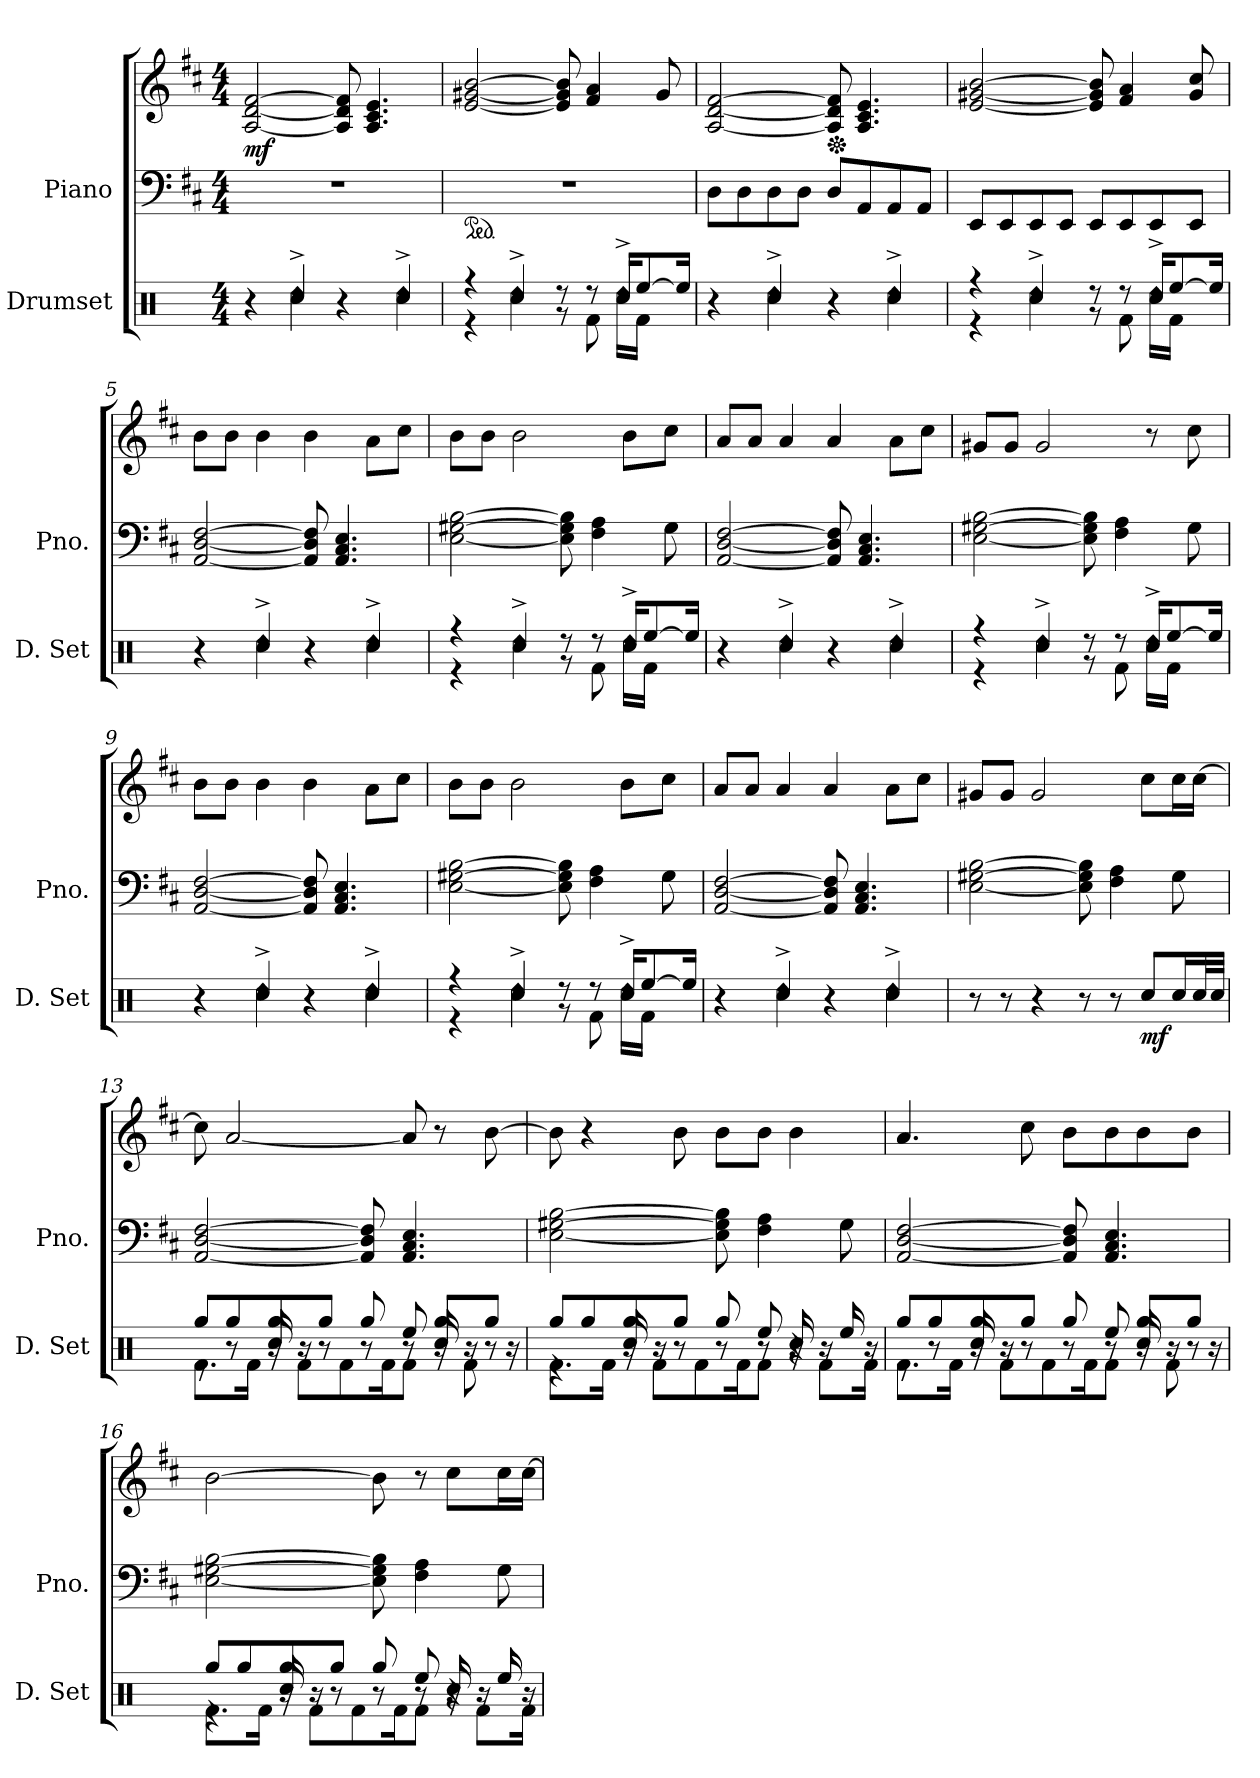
**kern	**dynam	**kern	**kern	**dynam
*part2	*part2	*part1	*part1	*part1
*staff3	*staff3	*staff2	*staff1	*staff1/2
*I"Drumset	*	*I"Piano	*	*
*I'D. Set	*	*I'Pno.	*	*
*clefX	*	*clefF4	*clefG2	*
*k[]	*	*k[f#c#]	*k[f#c#]	*
*M4/4	*	*M4/4	*M4/4	*
*MM87	*	*MM87	*MM87	*
=1	=1	=1	=1	=1
*^	*	*	*	*
!	!	!	!	!	!LO:DY:b
4r	4ryy	.	1r	[2A/ [2d/ [2f#/	mf
!	!LO:N:head=diamond	!	!	!	!
4Rcc^/	4Rdd\	.	.	.	.
4r	4ryy	.	.	8A/] 8d/] 8f#/]	.
.	.	.	.	4.A/ 4.c#/ 4.e/	.
!	!LO:N:head=diamond	!	!	!	!
4Rcc^/	4Rdd\	.	.	.	.
=2	=2	=2	=2	=2	=2
*	*	*	*ped	*	*
4r	4r	.	1r	[2e/ [2g#X/ [2b/	.
!	!LO:N:head=diamond	!	!	!	!
4Rcc^/	4Rdd\	.	.	.	.
8r	8r	.	.	8e/] 8g#/] 8b/]	.
8r	8Rf\	.	.	4f#/ 4a/	.
!	!LO:N:head=diamond	!	!	!	!
16Rcc^/KL	16Rdd\LL	.	.	.	.
[8Ree/	16Rf\JJ	.	.	.	.
.	8ryy	.	.	8g#/	.
16Ree/Jk]	.	.	.	.	.
=3	=3	=3	=3	=3	=3
4r	4ryy	.	8D\L	[2A/ [2d/ [2f#/	.
.	.	.	8D\	.	.
!	!LO:N:head=diamond	!	!	!	!
4Rcc^/	4Rdd\	.	8D\	.	.
.	.	.	8D\J	.	.
*	*	*	*	*Xped	*
4r	4ryy	.	8D/L	8A/] 8d/] 8f#/]	.
.	.	.	8AA/	4.A/ 4.c#/ 4.e/	.
!	!LO:N:head=diamond	!	!	!	!
4Rcc^/	4Rdd\	.	8AA/	.	.
.	.	.	8AA/J	.	.
!!LO:LB:g=z
=4	=4	=4	=4	=4	=4
4r	4r	.	8EE/L	[2e/ [2g#X/ [2b/	.
.	.	.	8EE/	.	.
!	!LO:N:head=diamond	!	!	!	!
4Rcc^/	4Rdd\	.	8EE/	.	.
.	.	.	8EE/J	.	.
8r	8r	.	8EE/L	8e/] 8g#/] 8b/]	.
8r	8Rf\	.	8EE/	4f#/ 4a/	.
!	!LO:N:head=diamond	!	!	!	!
16Rcc^/KL	16Rdd\LL	.	8EE/	.	.
[8Ree/	16Rf\JJ	.	.	.	.
.	8ryy	.	8EE/J	8g#/ 8cc#/	.
16Ree/Jk]	.	.	.	.	.
=5	=5	=5	=5	=5	=5
4r	4ryy	.	[2AA/ [2D/ [2F#/	8b\L	.
.	.	.	.	8b\J	.
!	!LO:N:head=diamond	!	!	!	!
4Rcc^/	4Rdd\	.	.	4b\	.
4r	4ryy	.	8AA/] 8D/] 8F#/]	4b\	.
.	.	.	4.AA/ 4.C#/ 4.E/	.	.
!	!LO:N:head=diamond	!	!	!	!
4Rcc^/	4Rdd\	.	.	8a\L	.
.	.	.	.	8cc#\J	.
=6	=6	=6	=6	=6	=6
4r	4r	.	[2E\ [2G#X\ [2B\	8b\L	.
.	.	.	.	8b\J	.
!	!LO:N:head=diamond	!	!	!	!
4Rcc^/	4Rdd\	.	.	2b\	.
8r	8r	.	8E\] 8G#\] 8B\]	.	.
8r	8Rf\	.	4F#\ 4A\	.	.
!	!LO:N:head=diamond	!	!	!	!
16Rcc^/KL	16Rdd\LL	.	.	8b\L	.
[8Ree/	16Rf\JJ	.	.	.	.
.	8ryy	.	8G#\	8cc#\J	.
16Ree/Jk]	.	.	.	.	.
=7	=7	=7	=7	=7	=7
4r	4ryy	.	[2AA/ [2D/ [2F#/	8a/L	.
.	.	.	.	8a/J	.
!	!LO:N:head=diamond	!	!	!	!
4Rcc^/	4Rdd\	.	.	4a/	.
4r	4ryy	.	8AA/] 8D/] 8F#/]	4a/	.
.	.	.	4.AA/ 4.C#/ 4.E/	.	.
!	!LO:N:head=diamond	!	!	!	!
4Rcc^/	4Rdd\	.	.	8a\L	.
.	.	.	.	8cc#\J	.
!!LO:LB:g=z
=8	=8	=8	=8	=8	=8
4r	4r	.	[2E\ [2G#X\ [2B\	8g#X/L	.
.	.	.	.	8g#/J	.
!	!LO:N:head=diamond	!	!	!	!
4Rcc^/	4Rdd\	.	.	2g#/	.
8r	8r	.	8E\] 8G#\] 8B\]	.	.
8r	8Rf\	.	4F#\ 4A\	.	.
!	!LO:N:head=diamond	!	!	!	!
16Rcc^/KL	16Rdd\LL	.	.	8r	.
[8Ree/	16Rf\JJ	.	.	.	.
.	8ryy	.	8G#\	8cc#\	.
16Ree/Jk]	.	.	.	.	.
=9	=9	=9	=9	=9	=9
4r	4ryy	.	[2AA/ [2D/ [2F#/	8b\L	.
.	.	.	.	8b\J	.
!	!LO:N:head=diamond	!	!	!	!
4Rcc^/	4Rdd\	.	.	4b\	.
4r	4ryy	.	8AA/] 8D/] 8F#/]	4b\	.
.	.	.	4.AA/ 4.C#/ 4.E/	.	.
!	!LO:N:head=diamond	!	!	!	!
4Rcc^/	4Rdd\	.	.	8a\L	.
.	.	.	.	8cc#\J	.
=10	=10	=10	=10	=10	=10
4r	4r	.	[2E\ [2G#X\ [2B\	8b\L	.
.	.	.	.	8b\J	.
!	!LO:N:head=diamond	!	!	!	!
4Rcc^/	4Rdd\	.	.	2b\	.
8r	8r	.	8E\] 8G#\] 8B\]	.	.
8r	8Rf\	.	4F#\ 4A\	.	.
!	!LO:N:head=diamond	!	!	!	!
16Rcc^/KL	16Rdd\LL	.	.	8b\L	.
[8Ree/	16Rf\JJ	.	.	.	.
.	8ryy	.	8G#\	8cc#\J	.
16Ree/Jk]	.	.	.	.	.
=11	=11	=11	=11	=11	=11
4r	4ryy	.	[2AA/ [2D/ [2F#/	8a/L	.
.	.	.	.	8a/J	.
!	!LO:N:head=diamond	!	!	!	!
4Rcc^/	4Rdd\	.	.	4a/	.
4r	4ryy	.	8AA/] 8D/] 8F#/]	4a/	.
.	.	.	4.AA/ 4.C#/ 4.E/	.	.
!	!LO:N:head=diamond	!	!	!	!
4Rcc^/	4Rdd\	.	.	8a\L	.
.	.	.	.	8cc#\J	.
*v	*v	*	*	*	*
!!LO:PB:g=z
=12	=12	=12	=12	=12
8r	.	[2E\ [2G#X\ [2B\	8g#X/L	.
8r	.	.	8g#/J	.
4r	.	.	2g#/	.
8r	.	8E\] 8G#\] 8B\]	.	.
8r	.	4F#\ 4A\	.	.
!	!LO:DY:b	!	!	!
8Rcc/L	mf	.	8cc#\L	.
16Rcc/L	.	8G#\	16cc#\L	.
32Rcc/L	.	.	[16cc#\JJ	.
32Rcc/JJJ	.	.	.	.
=13	=13	=13	=13	=13
*^	*	*	*	*
*	*^	*	*	*	*
8re	8.Rf\L	8Rgg/L	.	[2AA/ [2D/ [2F#/	8cc#\]	.
8r	.	8Rgg/	.	.	[2a/	.
.	16Rf\Jk	.	.	.	.	.
16Rcc/	16r	8Rgg/	.	.	.	.
16r	8Rf\L	.	.	.	.	.
8r	.	8Rgg/J	.	.	.	.
.	8Rf\	.	.	.	.	.
8r	.	8Rgg/	.	8AA/] 8D/] 8F#/]	.	.
.	16Rf\K	.	.	.	.	.
8Ree/	8Rf\J	8r	.	4.AA/ 4.C#/ 4.E/	8a/]	.
16Rcc/	16r	8Rgg/L	.	.	8r	.
16r	8Rf\	.	.	.	.	.
8r	.	8Rgg/J	.	.	[8b\	.
.	16r	.	.	.	.	.
=14	=14	=14	=14	=14	=14	=14
4re	8.Rf\L	8Rgg/L	.	[2E\ [2G#X\ [2B\	8b\]	.
.	.	8Rgg/	.	.	4r	.
.	16Rf\Jk	.	.	.	.	.
16Rcc/	16r	8Rgg/	.	.	.	.
16r	8Rf\L	.	.	.	.	.
8r	.	8Rgg/J	.	.	8b\	.
.	8Rf\	.	.	.	.	.
8r	.	8Rgg/	.	8E\] 8G#\] 8B\]	8b\L	.
.	16Rf\K	.	.	.	.	.
8Ree/	8Rf\J	8r	.	4F#\ 4A\	8b\J	.
16Rcc/	16r	4r	.	.	4b\	.
16r	8Rf\L	.	.	.	.	.
16Ree/	.	.	.	8G#\	.	.
16r	16Rf\Jk	.	.	.	.	.
!!LO:LB:g=z
=15	=15	=15	=15	=15	=15	=15
8re	8.Rf\L	8Rgg/L	.	[2AA/ [2D/ [2F#/	4.a/	.
8r	.	8Rgg/	.	.	.	.
.	16Rf\Jk	.	.	.	.	.
16Rcc/	16r	8Rgg/	.	.	.	.
16r	8Rf\L	.	.	.	.	.
8r	.	8Rgg/J	.	.	8cc#\	.
.	8Rf\	.	.	.	.	.
8r	.	8Rgg/	.	8AA/] 8D/] 8F#/]	8b\L	.
.	16Rf\K	.	.	.	.	.
8Ree/	8Rf\J	8r	.	4.AA/ 4.C#/ 4.E/	8b\	.
16Rcc/	16r	8Rgg/L	.	.	8b\	.
16r	8Rf\	.	.	.	.	.
8r	.	8Rgg/J	.	.	8b\J	.
.	16r	.	.	.	.	.
=16	=16	=16	=16	=16	=16	=16
4re	8.Rf\L	8Rgg/L	.	[2E\ [2G#X\ [2B\	[2b\	.
.	.	8Rgg/	.	.	.	.
.	16Rf\Jk	.	.	.	.	.
16Rcc/	16r	8Rgg/	.	.	.	.
16r	8Rf\L	.	.	.	.	.
8r	.	8Rgg/J	.	.	.	.
.	8Rf\	.	.	.	.	.
8r	.	8Rgg/	.	8E\] 8G#\] 8B\]	8b\]	.
.	16Rf\K	.	.	.	.	.
8Ree/	8Rf\J	8r	.	4F#\ 4A\	8r	.
16Rcc/	16r	4r	.	.	8cc#\L	.
16r	8Rf\L	.	.	.	.	.
16Ree/	.	.	.	8G#\	16cc#\L	.
16r	16Rf\Jk	.	.	.	[16cc#\JJ	.
*v	*v	*v	*	*	*	*
=	=	=	=	=
*-	*-	*-	*-	*-
